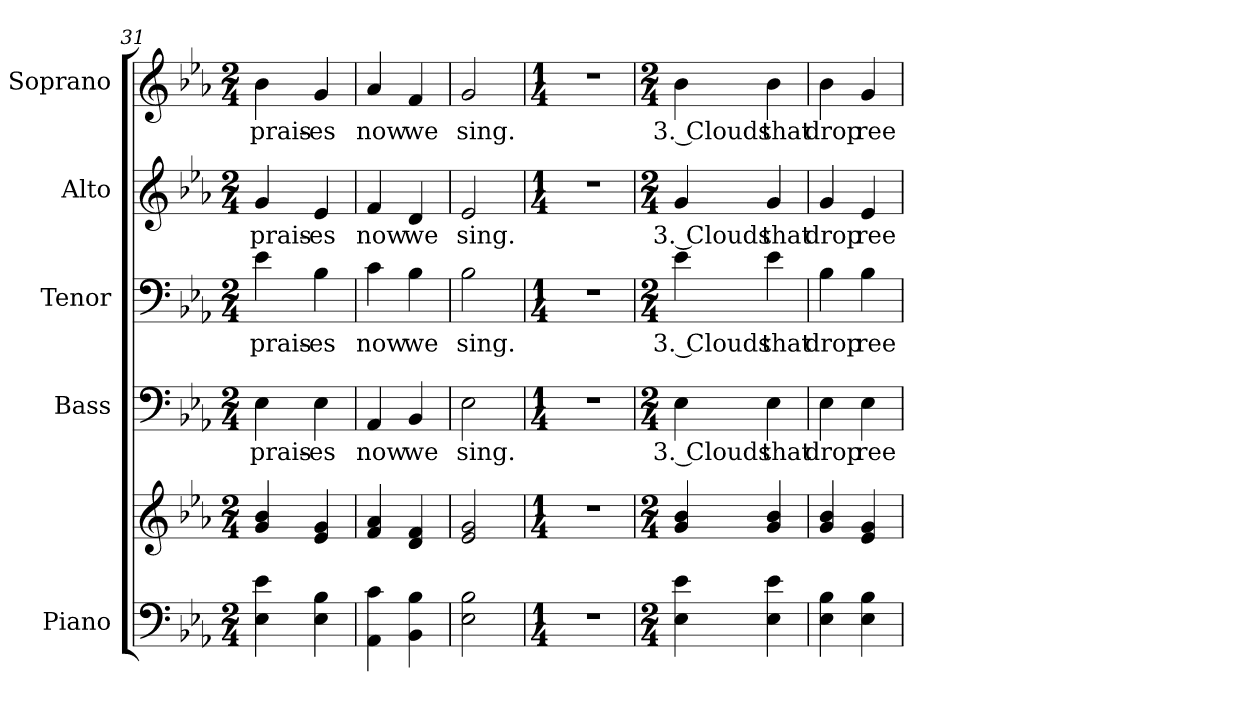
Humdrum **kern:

**kern	**kern	**kern	**text	**kern	**text	**kern	**text	**kern	**text
*part5	*part5	*part4	*part4	*part3	*part3	*part2	*part2	*part1	*part1
*staff6	*staff5	*staff4	*staff4	*staff3	*staff3	*staff2	*staff2	*staff1	*staff1
*I"Piano	*	*I"Bass	*	*I"Tenor	*	*I"Alto	*	*I"Soprano	*
*I'Pno.	*	*I'B.	*	*I'T.	*	*I'A.	*	*I'S.	*
*clefF4	*clefG2	*clefF4	*	*clefF4	*	*clefG2	*	*clefG2	*
*k[b-e-a-]	*k[b-e-a-]	*k[b-e-a-]	*	*k[b-e-a-]	*	*k[b-e-a-]	*	*k[b-e-a-]	*
*E-:	*E-:	*E-:	*	*E-:	*	*E-:	*	*E-:	*
*M2/4	*M2/4	*M2/4	*	*M2/4	*	*M2/4	*	*M2/4	*
=31	=31	=31	=31	=31	=31	=31	=31	=31	=31
!	!	!	!LO:LY:b:color=#000000	!	!	!	!	!	!
!	!	!	!	!	!LO:LY:b:color=#000000	!	!	!	!
!	!	!	!	!	!	!	!LO:LY:b:color=#000000	!	!
!	!	!	!	!	!	!	!	!	!LO:LY:b:color=#000000
4E-i\ 4e-i	4gi/ 4b-i	4E-i\	prais-	4e-i\	prais-	4gi/	prais-	4b-i\	prais-
!	!	!	!LO:LY:b:color=#000000	!	!	!	!	!	!
!	!	!	!	!	!LO:LY:b:color=#000000	!	!	!	!
!	!	!	!	!	!	!	!LO:LY:b:color=#000000	!	!
!	!	!	!	!	!	!	!	!	!LO:LY:b:color=#000000
4E-i\ 4B-i	4e-i/ 4gi	4E-i\	-es	4B-i\	-es	4e-i/	-es	4gi/	-es
=32	=32	=32	=32	=32	=32	=32	=32	=32	=32
!	!	!	!LO:LY:b:color=#000000	!	!	!	!	!	!
!	!	!	!	!	!LO:LY:b:color=#000000	!	!	!	!
!	!	!	!	!	!	!	!LO:LY:b:color=#000000	!	!
!	!	!	!	!	!	!	!	!	!LO:LY:b:color=#000000
4AA-i\ 4ci	4fi/ 4a-i	4AA-i/	now	4ci\	now	4fi/	now	4a-i/	now
!	!	!	!LO:LY:b:color=#000000	!	!	!	!	!	!
!	!	!	!	!	!LO:LY:b:color=#000000	!	!	!	!
!	!	!	!	!	!	!	!LO:LY:b:color=#000000	!	!
!	!	!	!	!	!	!	!	!	!LO:LY:b:color=#000000
4BB-i\ 4B-i	4di/ 4fi	4BB-i/	we	4B-i\	we	4di/	we	4fi/	we
!!LO:PB:g=z
=33	=33	=33	=33	=33	=33	=33	=33	=33	=33
!	!	!	!LO:LY:b:color=#000000	!	!	!	!	!	!
!	!	!	!	!	!LO:LY:b:color=#000000	!	!	!	!
!	!	!	!	!	!	!	!LO:LY:b:color=#000000	!	!
!	!	!	!	!	!	!	!	!	!LO:LY:b:color=#000000
2E-i\ 2B-i	2e-i/ 2gi	2E-i\	sing.	2B-i\	sing.	2e-i/	sing.	2gi/	sing.
=34	=34	=34	=34	=34	=34	=34	=34	=34	=34
*M1/4	*M1/4	*M1/4	*	*M1/4	*	*M1/4	*	*M1/4	*
!LO:N:vis=1	!LO:N:vis=1	!LO:N:vis=1	!	!LO:N:vis=1	!	!LO:N:vis=1	!	!LO:N:vis=1	!
4r	4r	4r	.	4r	.	4r	.	4r	.
=35	=35	=35	=35	=35	=35	=35	=35	=35	=35
*M2/4	*M2/4	*M2/4	*	*M2/4	*	*M2/4	*	*M2/4	*
!	!	!	!LO:LY:b:color=#000000	!	!	!	!	!	!
!	!	!	!	!	!LO:LY:b:color=#000000	!	!	!	!
!	!	!	!	!	!	!	!LO:LY:b:color=#000000	!	!
!	!	!	!	!	!	!	!	!	!LO:LY:b:color=#000000
4E-i\ 4e-i	4gi/ 4b-i	4E-i\	3. Clouds	4e-i\	3. Clouds	4gi/	3. Clouds	4b-i\	3. Clouds
!	!	!	!LO:LY:b:color=#000000	!	!	!	!	!	!
!	!	!	!	!	!LO:LY:b:color=#000000	!	!	!	!
!	!	!	!	!	!	!	!LO:LY:b:color=#000000	!	!
!	!	!	!	!	!	!	!	!	!LO:LY:b:color=#000000
4E-i\ 4e-i	4gi/ 4b-i	4E-i\	that	4e-i\	that	4gi/	that	4b-i\	that
=36	=36	=36	=36	=36	=36	=36	=36	=36	=36
!	!	!	!LO:LY:b:color=#000000	!	!	!	!	!	!
!	!	!	!	!	!LO:LY:b:color=#000000	!	!	!	!
!	!	!	!	!	!	!	!LO:LY:b:color=#000000	!	!
!	!	!	!	!	!	!	!	!	!LO:LY:b:color=#000000
4E-i\ 4B-i	4gi/ 4b-i	4E-i\	drop	4B-i\	drop	4gi/	drop	4b-i\	drop
!	!	!	!LO:LY:b:color=#000000	!	!	!	!	!	!
!	!	!	!	!	!LO:LY:b:color=#000000	!	!	!	!
!	!	!	!	!	!	!	!LO:LY:b:color=#000000	!	!
!	!	!	!	!	!	!	!	!	!LO:LY:b:color=#000000
4E-i\ 4B-i	4e-i/ 4gi	4E-i\	ree	4B-i\	ree	4e-i/	ree	4gi/	ree
=	=	=	=	=	=	=	=	=	=
*-	*-	*-	*-	*-	*-	*-	*-	*-	*-
